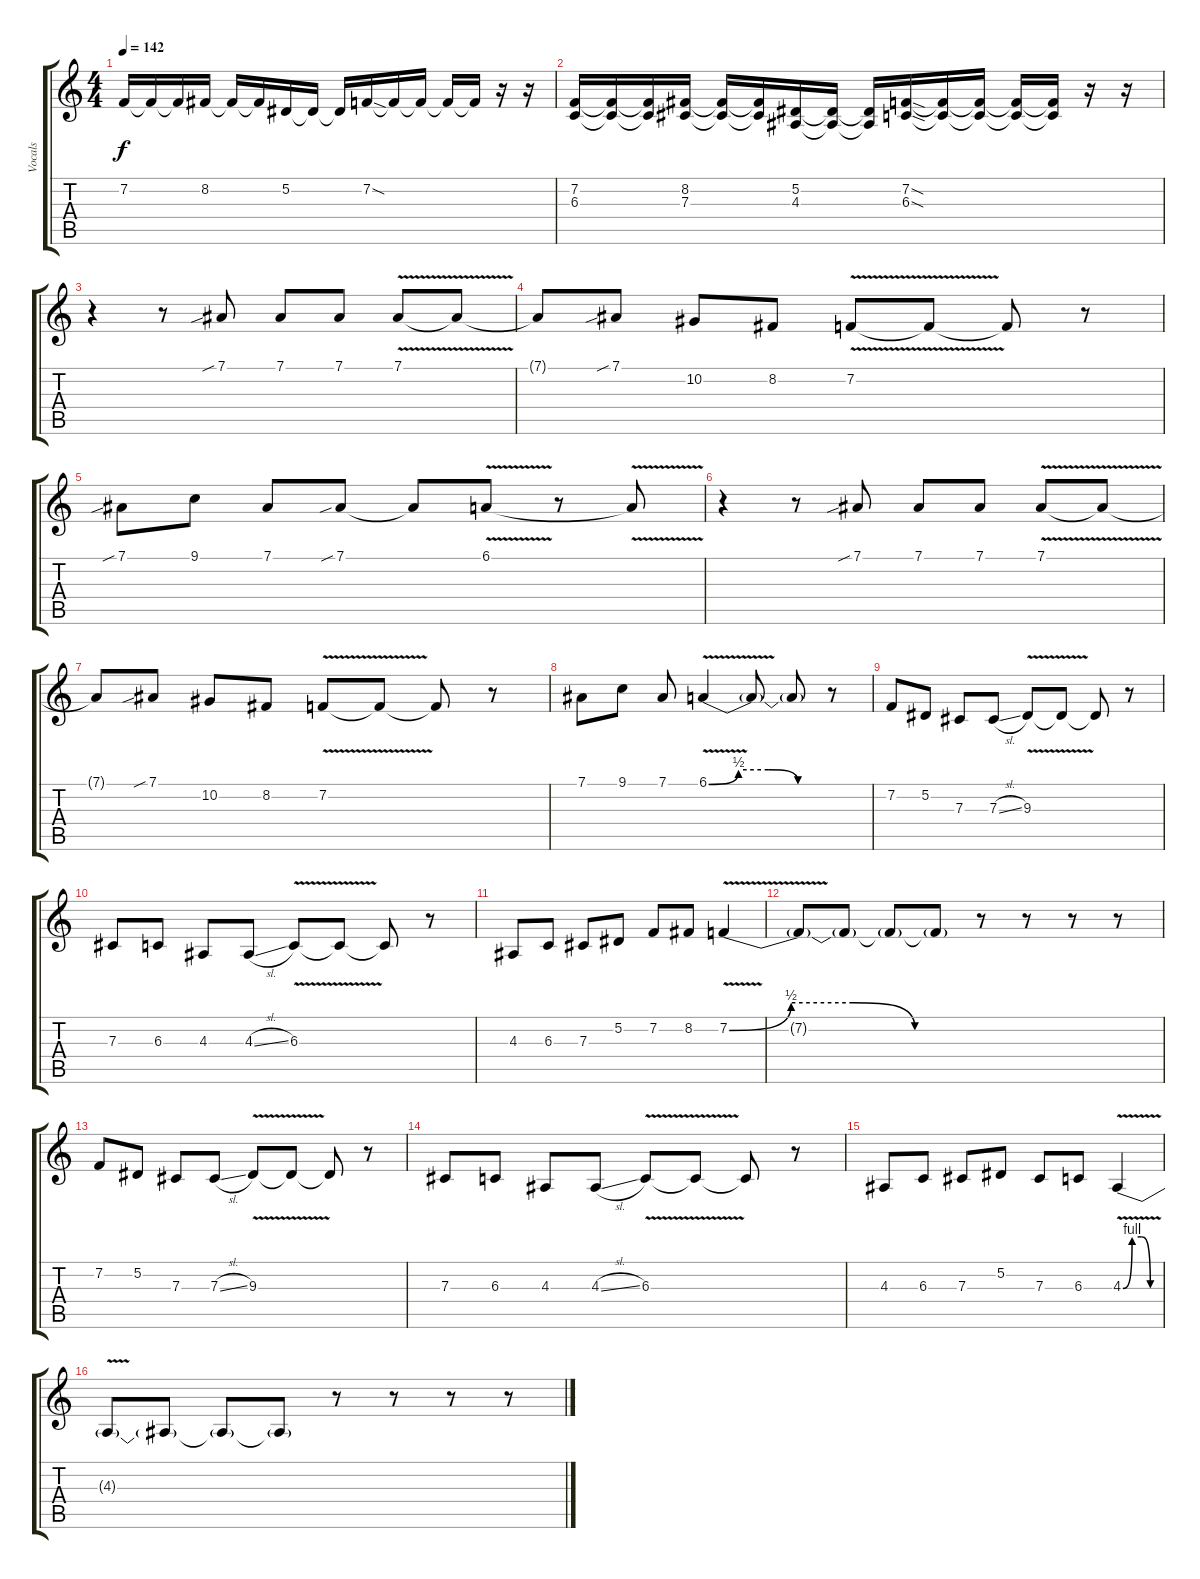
\track ("Vocals" "Vocals") {instrument accordion}
\staff {score tabs}
\tuning (Eb4 Bb3 Gb3 Db3 Ab2 Eb2) {hide}
\ts (4 4)
\tempo 142
\clef g2
\ks c
7.2.16{dy f} 7.2{t}.16 7.2{t}.16 8.2.16 8.2{t}.16 8.2{t}.16 5.2.16 5.2{t}.16 5.2{t}.16 7.2{sod}.16 7.2{t}.16 7.2{t}.16 7.2{t}.16 7.2{t}.16 r.16 r.16 |
(7.2 6.3).16 (7.2{t} 6.3{t}).16 (7.2{t} 6.3{t}).16 (8.2 7.3).16 (8.2{t} 7.3{t}).16 (8.2{t} 7.3{t}).16 (5.2 4.3).16 (5.2{t} 4.3{t}).16 (5.2{t} 4.3{t}).16 (7.2{sod} 6.3{sod}).16 (7.2{t} 6.3{t}).16 (7.2{t} 6.3{t}).16 (7.2{t} 6.3{t}).16 (7.2{t} 6.3{t}).16 r.16 r.16 |
r.4 r.8 7.1{sib}.8 7.1.8 7.1.8 7.1{v}.8 7.1{t}.8 |
7.1{t}.8 7.1{sib}.8 10.2.8 8.2.8 7.2{v}.8 7.2{t}.8 7.2{t}.8 r.8 |
7.1{sib}.8 9.1.8 7.1.8 7.1{sib}.8 7.1{t}.8 6.1{v}.8 r.8 6.1{t}.8 |
r.4 r.8 7.1{sib}.8 7.1.8 7.1.8 7.1{v}.8 7.1{t}.8 |
7.1{t}.8 7.1{sib}.8 10.2.8 8.2.8 7.2{v}.8 7.2{t}.8 7.2{t}.8 r.8 |
7.1.8 9.1.8 7.1.8 6.1{be (custom 0 0 15 2 30 2 45 0 60 0) v}.4 6.1{t}.8 6.1{t}.8 r.8 |
7.2.8 5.2.8 7.3.8 7.3{sl}.8 9.3{v}.8 9.3{t}.8 9.3{t}.8 r.8 |
7.3.8 6.3.8 4.3.8 4.3{sl}.8 6.3{v}.8 6.3{t}.8 6.3{t}.8 r.8 |
4.3.8 6.3.8 7.3.8 5.2.8 7.2.8 8.2.8 7.2{be (custom 0 0 15 2 30 2 45 0 60 0) v}.4 |
7.2{t}.8 7.2{t}.8 7.2{t}.8 7.2{t}.8 r.8 r.8 r.8 r.8 |
7.2.8 5.2.8 7.3.8 7.3{sl}.8 9.3{v}.8 9.3{t}.8 9.3{t}.8 r.8 |
7.3.8 6.3.8 4.3.8 4.3{sl}.8 6.3{v}.8 6.3{t}.8 6.3{t}.8 r.8 |
4.3.8 6.3.8 7.3.8 5.2.8 7.3.8 6.3.8 4.3{be (custom 0 0 15 4 30 4 45 0 60 0) v}.4 |
4.3{t}.8 4.3{t}.8 4.3{t}.8 4.3{t}.8 r.8 r.8 r.8 r.8
